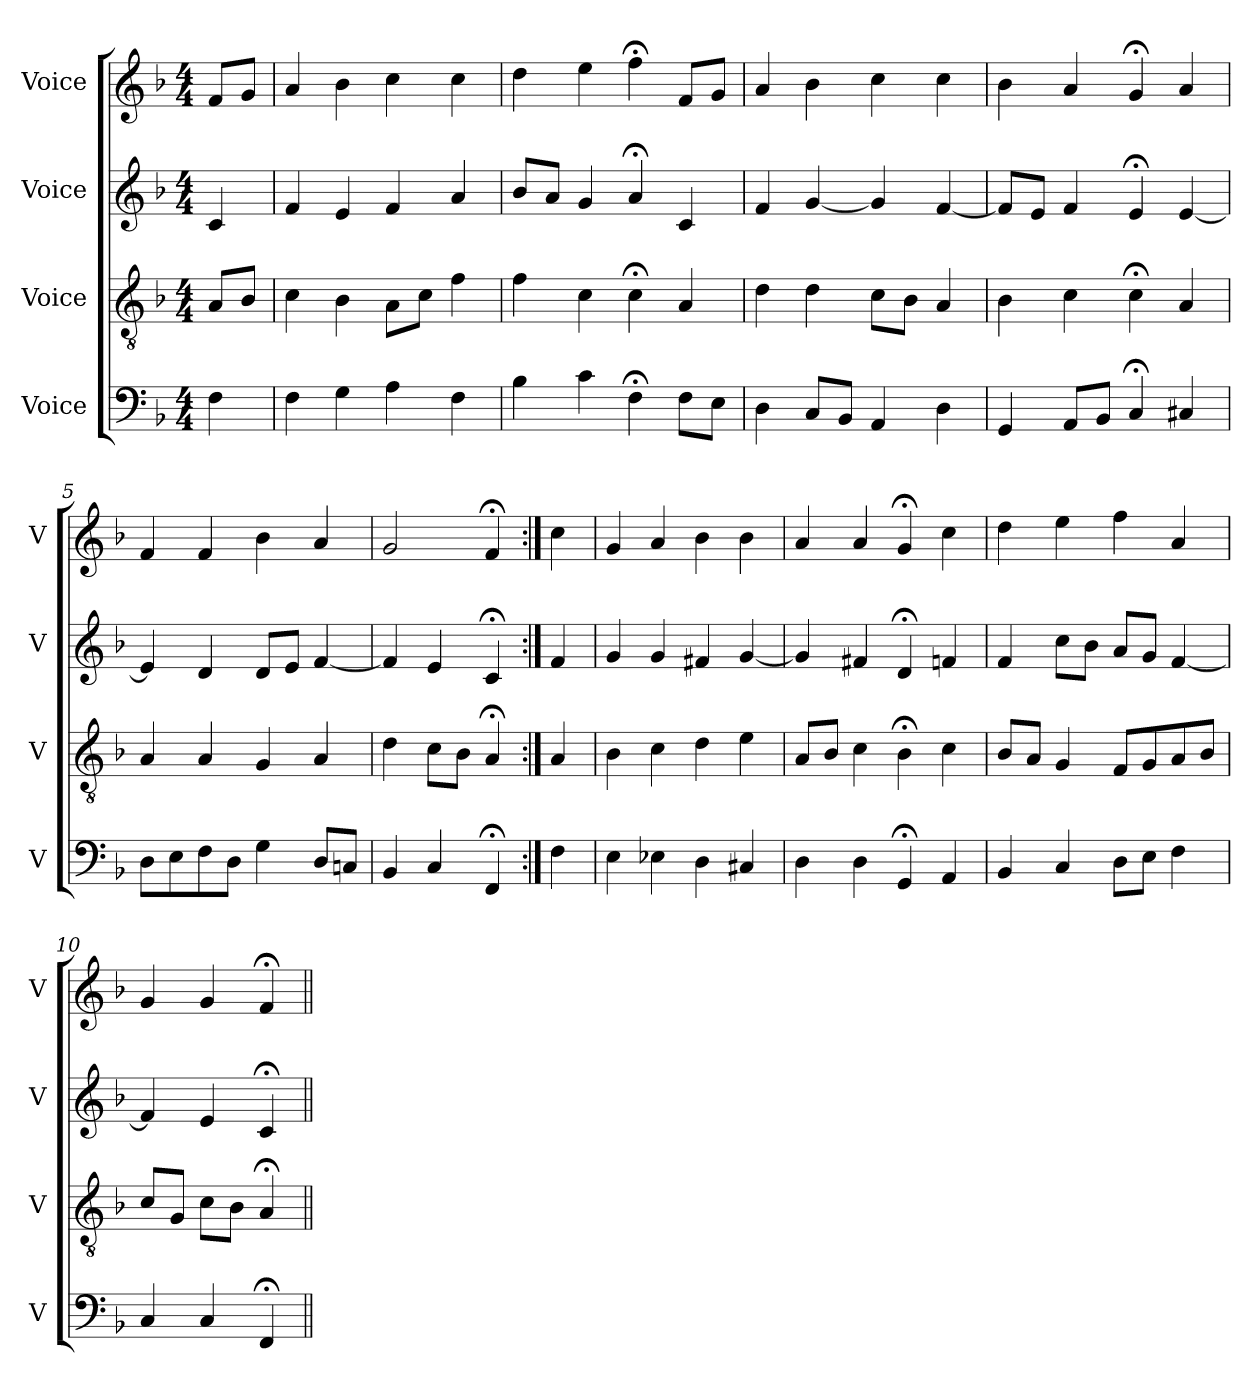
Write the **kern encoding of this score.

**kern	**kern	**kern	**kern
*part4	*part3	*part2	*part1
*staff4	*staff3	*staff2	*staff1
*I"Voice	*I"Voice	*I"Voice	*I"Voice
*I'V	*I'V	*I'V	*I'V
*clefF4	*clefGv2	*clefG2	*clefG2
*k[b-]	*k[b-]	*k[b-]	*k[b-]
*M4/4	*M4/4	*M4/4	*M4/4
=	=	=	=
4F\	8A/L	4c/	8f/L
.	8B-/J	.	8g/J
=1	=1	=1	=1
4F\	4c\	4f/	4a/
4G\	4B-\	4e/	4b-\
4A\	8A\L	4f/	4cc\
.	8c\J	.	.
4F\	4f\	4a/	4cc\
=2	=2	=2	=2
4B-\	4f\	8b-/L	4dd\
.	.	8a/J	.
4c\	4c\	4g/	4ee\
4F;<\	4c;<\	4a;</	4ff;<\
8F\L	4A/	4c/	8f/L
8E\J	.	.	8g/J
=3	=3	=3	=3
4D\	4d\	4f/	4a/
8C/L	4d\	[4g/	4b-\
8BB-/J	.	.	.
4AA/	8c\L	4g/]	4cc\
.	8B-\J	.	.
4D\	4A/	[4f/	4cc\
=4	=4	=4	=4
4GG/	4B-\	8f/L]	4b-\
.	.	8e/J	.
8AA/L	4c\	4f/	4a/
8BB-/J	.	.	.
4C;</	4c;<\	4e;</	4g;</
4C#X/	4A/	[4e/	4a/
=5	=5	=5	=5
8D\L	4A/	4e/]	4f/
8E\	.	.	.
8F\	4A/	4d/	4f/
8D\J	.	.	.
4G\	4G/	8d/L	4b-\
.	.	8e/J	.
8D/L	4A/	[4f/	4a/
8Cn/J	.	.	.
=6	=6	=6	=6
4BB-/	4d\	4f/]	2g/
4C/	8c\L	4e/	.
.	8B-\J	.	.
4FF;</	4A;</	4c;</	4f;</
!!LO:LB:g=z
=6X1:|!	=6X1:|!	=6X1:|!	=6X1:|!
4F\	4A/	4f/	4cc\
=7	=7	=7	=7
4E\	4B-\	4g/	4g/
4E-X\	4c\	4g/	4a/
4D\	4d\	4f#X/	4b-\
4C#X/	4e\	[4g/	4b-\
=8	=8	=8	=8
4D\	8A/L	4g/]	4a/
.	8B-/J	.	.
4D\	4c\	4f#X/	4a/
4GG;</	4B-;<\	4d;</	4g;</
4AA/	4c\	4fn/	4cc\
=9	=9	=9	=9
4BB-/	8B-/L	4f/	4dd\
.	8A/J	.	.
4C/	4G/	8cc\L	4ee\
.	.	8b-\J	.
8D\L	8F/L	8a/L	4ff\
8E\J	8G/	8g/J	.
4F\	8A/	[4f/	4a/
.	8B-/J	.	.
=10	=10	=10	=10
4C/	8c/L	4f/]	4g/
.	8G/J	.	.
4C/	8c\L	4e/	4g/
.	8B-\J	.	.
4FF;</	4A;</	4c;</	4f;</
=||	=||	=||	=||
*-	*-	*-	*-
